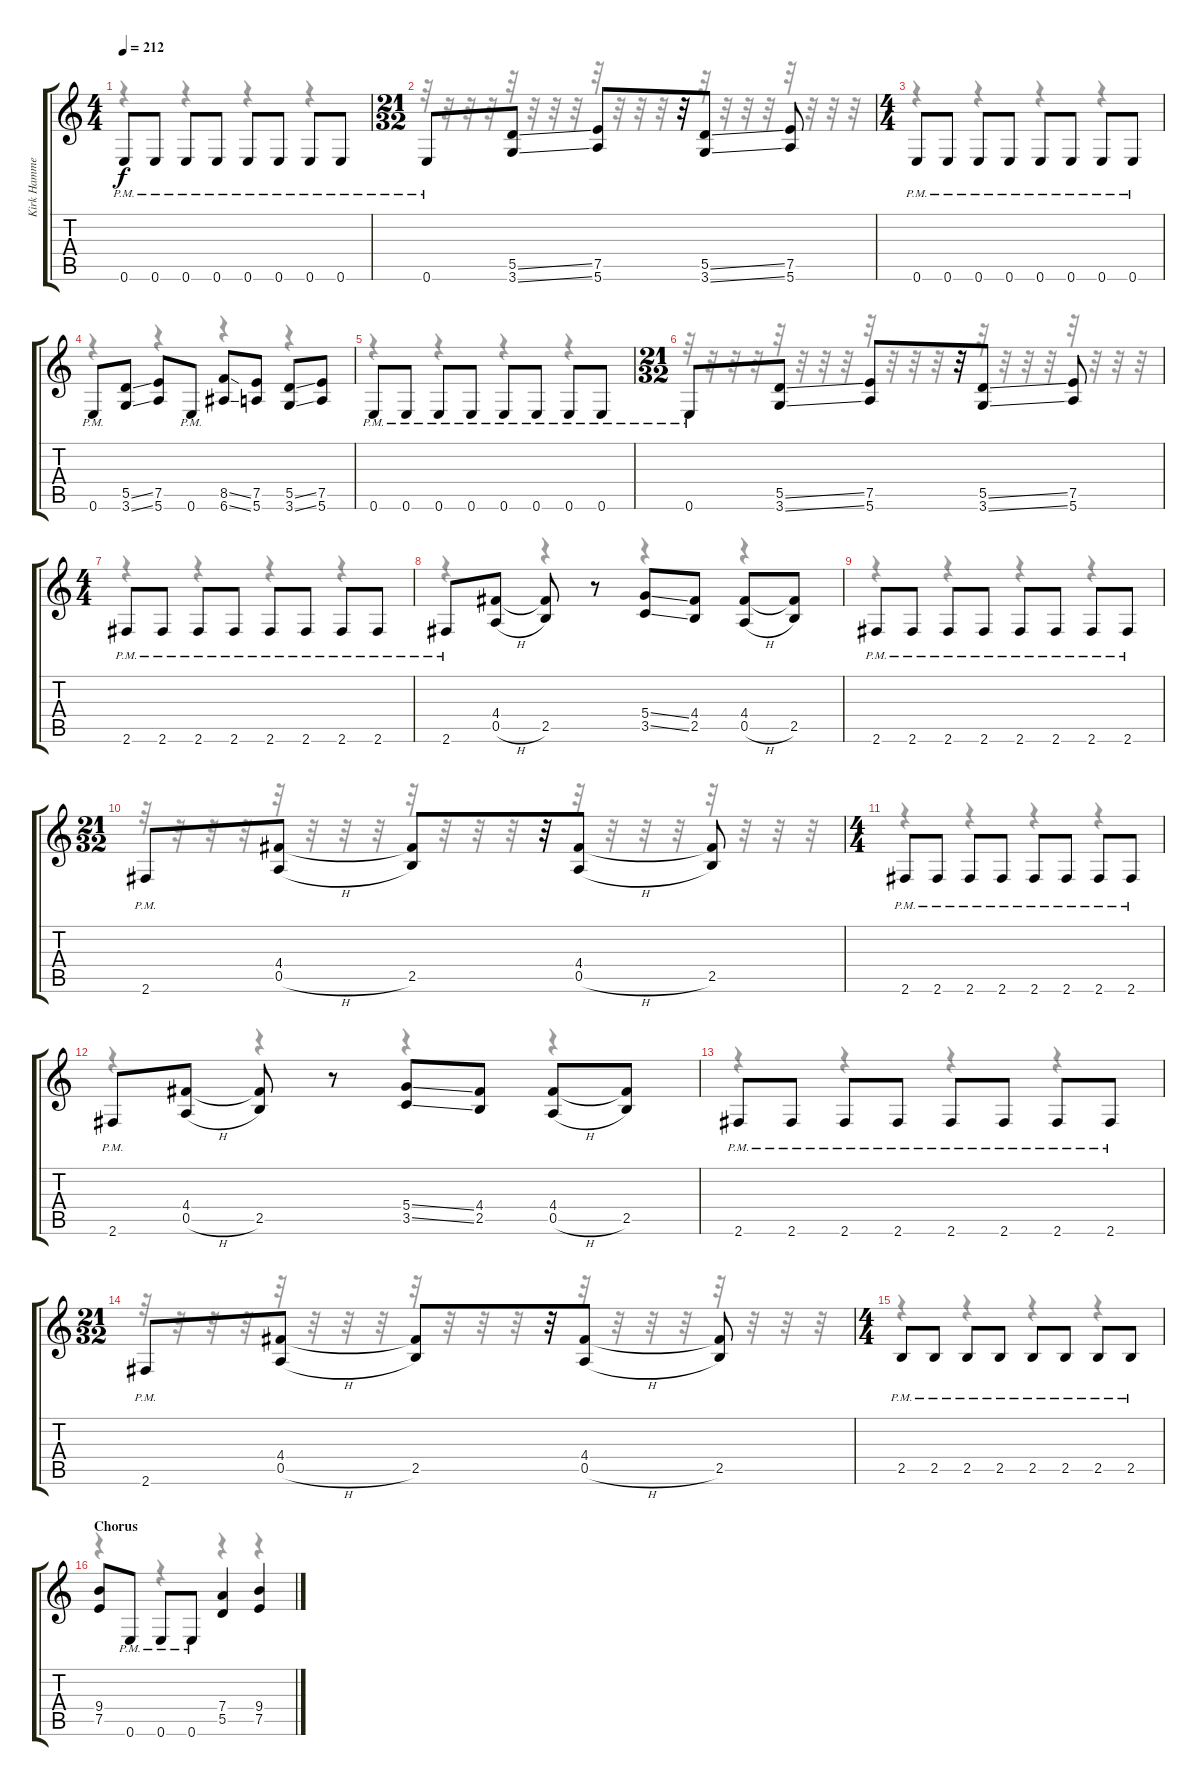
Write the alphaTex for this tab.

\track ("Kirk Hammett" "Kirk Hamme") {instrument distortionguitar}
\staff {score tabs}
\tuning (E4 B3 G3 D3 A2 E2) {hide}
\voice
\ts (4 4)
\tempo 212
\clef g2
\ks c
0.6{pm}.8{dy f} 0.6{pm}.8 0.6{pm}.8 0.6{pm}.8 0.6{pm}.8 0.6{pm}.8 0.6{pm}.8 0.6{pm}.8 |
\ts (21 32)
0.6{pm}.8 (5.5{ss} 3.6{ss}).8 (7.5 5.6).8 r.32 (5.5{ss} 3.6{ss}).8 (7.5 5.6).8 |
\ts (4 4)
0.6{pm}.8 0.6{pm}.8 0.6{pm}.8 0.6{pm}.8 0.6{pm}.8 0.6{pm}.8 0.6{pm}.8 0.6{pm}.8 |
0.6{pm}.8 (5.5{ss} 3.6{ss}).8 (7.5 5.6).8 0.6{pm}.8 (8.5{ss} 6.6{ss}).8 (7.5 5.6).8 (5.5{ss} 3.6{ss}).8 (7.5 5.6).8 |
0.6{pm}.8 0.6{pm}.8 0.6{pm}.8 0.6{pm}.8 0.6{pm}.8 0.6{pm}.8 0.6{pm}.8 0.6{pm}.8 |
\ts (21 32)
0.6{pm}.8 (5.5{ss} 3.6{ss}).8 (7.5 5.6).8 r.32 (5.5{ss} 3.6{ss}).8 (7.5 5.6).8 |
\ts (4 4)
2.6{pm}.8 2.6{pm}.8 2.6{pm}.8 2.6{pm}.8 2.6{pm}.8 2.6{pm}.8 2.6{pm}.8 2.6{pm}.8 |
2.6{pm}.8 (4.4 0.5{h}).8 (4.4{t} 2.5).8 r.8 (5.4{ss} 3.5{ss}).8 (4.4 2.5).8 (4.4 0.5{h}).8 (4.4{t} 2.5).8 |
2.6{pm}.8 2.6{pm}.8 2.6{pm}.8 2.6{pm}.8 2.6{pm}.8 2.6{pm}.8 2.6{pm}.8 2.6{pm}.8 |
\ts (21 32)
2.6{pm}.8 (4.4 0.5{h}).8 (4.4{t} 2.5).8 r.32 (4.4 0.5{h}).8 (4.4{t} 2.5).8 |
\ts (4 4)
2.6{pm}.8 2.6{pm}.8 2.6{pm}.8 2.6{pm}.8 2.6{pm}.8 2.6{pm}.8 2.6{pm}.8 2.6{pm}.8 |
2.6{pm}.8 (4.4 0.5{h}).8 (4.4{t} 2.5).8 r.8 (5.4{ss} 3.5{ss}).8 (4.4 2.5).8 (4.4 0.5{h}).8 (4.4{t} 2.5).8 |
2.6{pm}.8 2.6{pm}.8 2.6{pm}.8 2.6{pm}.8 2.6{pm}.8 2.6{pm}.8 2.6{pm}.8 2.6{pm}.8 |
\ts (21 32)
2.6{pm}.8 (4.4 0.5{h}).8 (4.4{t} 2.5).8 r.32 (4.4 0.5{h}).8 (4.4{t} 2.5).8 |
\ts (4 4)
2.5{pm}.8 2.5{pm}.8 2.5{pm}.8 2.5{pm}.8 2.5{pm}.8 2.5{pm}.8 2.5{pm}.8 2.5{pm}.8 |
\section ("" "Chorus")
(9.4 7.5).8 0.6{pm}.8 0.6{pm}.8 0.6{pm}.8 (7.4 5.5).4 (9.4 7.5).4
\voice
\clef g2
\ottava regular
\simile none
\ks c
r.4{dy f} r.4 r.4 r.4 |
r.32 r.32 r.32 r.32 r.32 r.32 r.32 r.32 r.32 r.32 r.32 r.32 r.32 r.32 r.32 r.32 r.32 r.32 r.32 r.32 r.32 |
r.4 r.4 r.4 r.4 |
r.4 r.4 r.4 r.4 |
r.4 r.4 r.4 r.4 |
r.32 r.32 r.32 r.32 r.32 r.32 r.32 r.32 r.32 r.32 r.32 r.32 r.32 r.32 r.32 r.32 r.32 r.32 r.32 r.32 r.32 |
r.4 r.4 r.4 r.4 |
r.4 r.4 r.4 r.4 |
r.4 r.4 r.4 r.4 |
r.32 r.32 r.32 r.32 r.32 r.32 r.32 r.32 r.32 r.32 r.32 r.32 r.32 r.32 r.32 r.32 r.32 r.32 r.32 r.32 r.32 |
r.4 r.4 r.4 r.4 |
r.4 r.4 r.4 r.4 |
r.4 r.4 r.4 r.4 |
r.32 r.32 r.32 r.32 r.32 r.32 r.32 r.32 r.32 r.32 r.32 r.32 r.32 r.32 r.32 r.32 r.32 r.32 r.32 r.32 r.32 |
r.4 r.4 r.4 r.4 |
r.4 r.4 r.4 r.4
